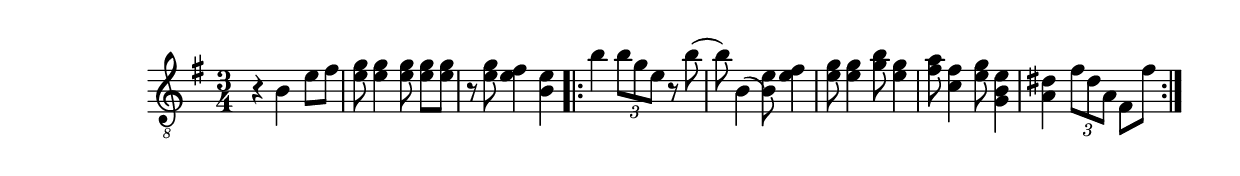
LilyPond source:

\relative {
  \time 3/4
  \key e \minor
  \clef "treble_8"
  r4 b e8 fis
  <e g> <e g>4 \autoBeamOff <e g>8 \autoBeamOn <e g> <e g>
  r <e g> <e fis>4 <b e>
  \repeat volta 2 {
    % meas. 4
    b' \tuplet 3/2 { b8 g e } r b'(
    b) b,4( <b) e>8 <e fis>4
    <e g>8 <e g>4 <g b>8 <e g>4
    <fis a>8 <c fis>4 <e g>8 <g, b e>4
    <a dis> \tuplet 3/2 { fis'8 dis a } fis8 fis'
  }
}

